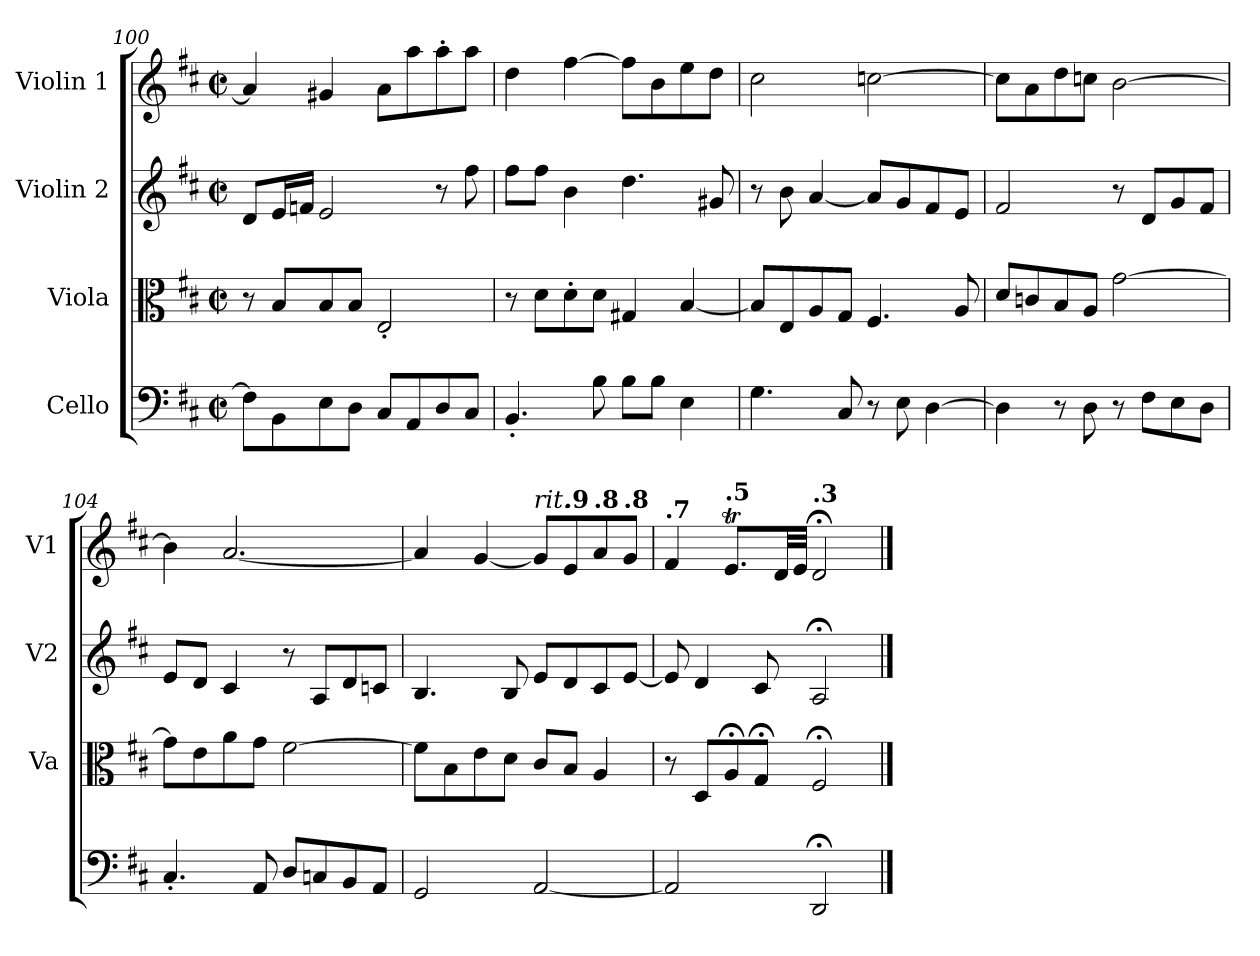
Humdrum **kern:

**kern	**kern	**kern	**kern
*part4	*part3	*part2	*part1
*staff4	*staff3	*staff2	*staff1
*I"Cello	*I"Viola	*I"Violin 2	*I"Violin 1
*	*I'Va	*I'V2	*I'V1
*clefF4	*clefC3	*clefG2	*clefG2
*k[f#c#]	*k[f#c#]	*k[f#c#]	*k[f#c#]
*M2/2	*M2/2	*M2/2	*M2/2
*met(c|)	*met(c|)	*met(c|)	*met(c|)
=100	=100	=100	=100
8F\L]	8r	8d/L	4a/]
8BB\	8B/L	16e/L	.
.	.	16fn/JJ	.
8E\	8B/	2e/	4g#X/
8D\J	8B/J	.	.
8C#/L	2E'/	.	8a\L
8AA/	.	.	8aa\
8D/	.	8r	8aa'\
8C#/J	.	8ff#\	8aa\J
=101	=101	=101	=101
4.BB'/	8r	8ff#\L	4dd\
.	8d\L	8ff#\J	.
.	8d'\	4b\	[4ff#\
8B\	8d\J	.	.
8B\L	4G#X/	4.dd\	8ff#\L]
8B\J	.	.	8b\
4E\	[4B/	.	8ee\
.	.	8g#X/	8dd\J
!!LO:LB:g=z
=102	=102	=102	=102
4.G\	8B/L]	8r	2cc#\
.	8E/	8b\	.
.	8A/	[4a/	.
8C#/	8G/J	.	.
8r	4.F#/	8a/L]	[2ccn\
8E\	.	8g/	.
[4D\	.	8f#/	.
.	8A/	8e/J	.
=103	=103	=103	=103
4D\]	8d/L	2f#/	8cc\L]
.	8cn/	.	8a\
8r	8B/	.	8dd\
8D\	8A/J	.	8ccn\J
8r	[2g\	8r	[2b\
8F#\L	.	8d/L	.
8E\	.	8g/	.
8D\J	.	8f#/J	.
=104	=104	=104	=104
4.C#'/	8g\L]	8e/L	4b\]
.	8e\	8d/J	.
.	8a\	4c#/	[2.a/
8AA/	8g\J	.	.
8D/L	[2f#\	8r	.
8Cn/	.	8A/L	.
8BB/	.	8d/	.
8AA/J	.	8cn/J	.
=105	=105	=105	=105
2GG/	8f#\L]	4.B/	4a/]
.	8B\	.	.
.	8e\	.	[4g/
.	8d\J	8B/	.
!	!	!	!LO:TX:a:i:t=rit.
[2AA/	8c#/L	8e/L	8g/L]
*	*	*	*MM109
!	!	!	!LO:TX:a:B:t=.9
.	8B/J	8d/	8e/
*	*	*	*MM100
!	!	!	!LO:TX:a:B:t=.8
.	4A/	8c#/	8a/
*	*	*	*MM91
!	!	!	!LO:TX:a:B:t=.8
.	.	[8e/J	8g/J
=106	=106	=106	=106
*	*	*	*MM82
!	!	!	!LO:TX:a:B:t=.7
2AA/]	8r	8e/]	4f#/
.	8D/L	4d/	.
*	*	*	*MM64
!	!	!	!LO:TX:a:B:t=.5
.	8A;</	.	8.eT/L
.	8G;</J	8c#/	.
.	.	.	32d/LL
.	.	.	32e/JJJ
*	*	*	*MM46
!	!	!	!LO:TX:a:B:t=.3
2DD;/	2F#;</	2A;</	2d;</
==	==	==	==
*-	*-	*-	*-
